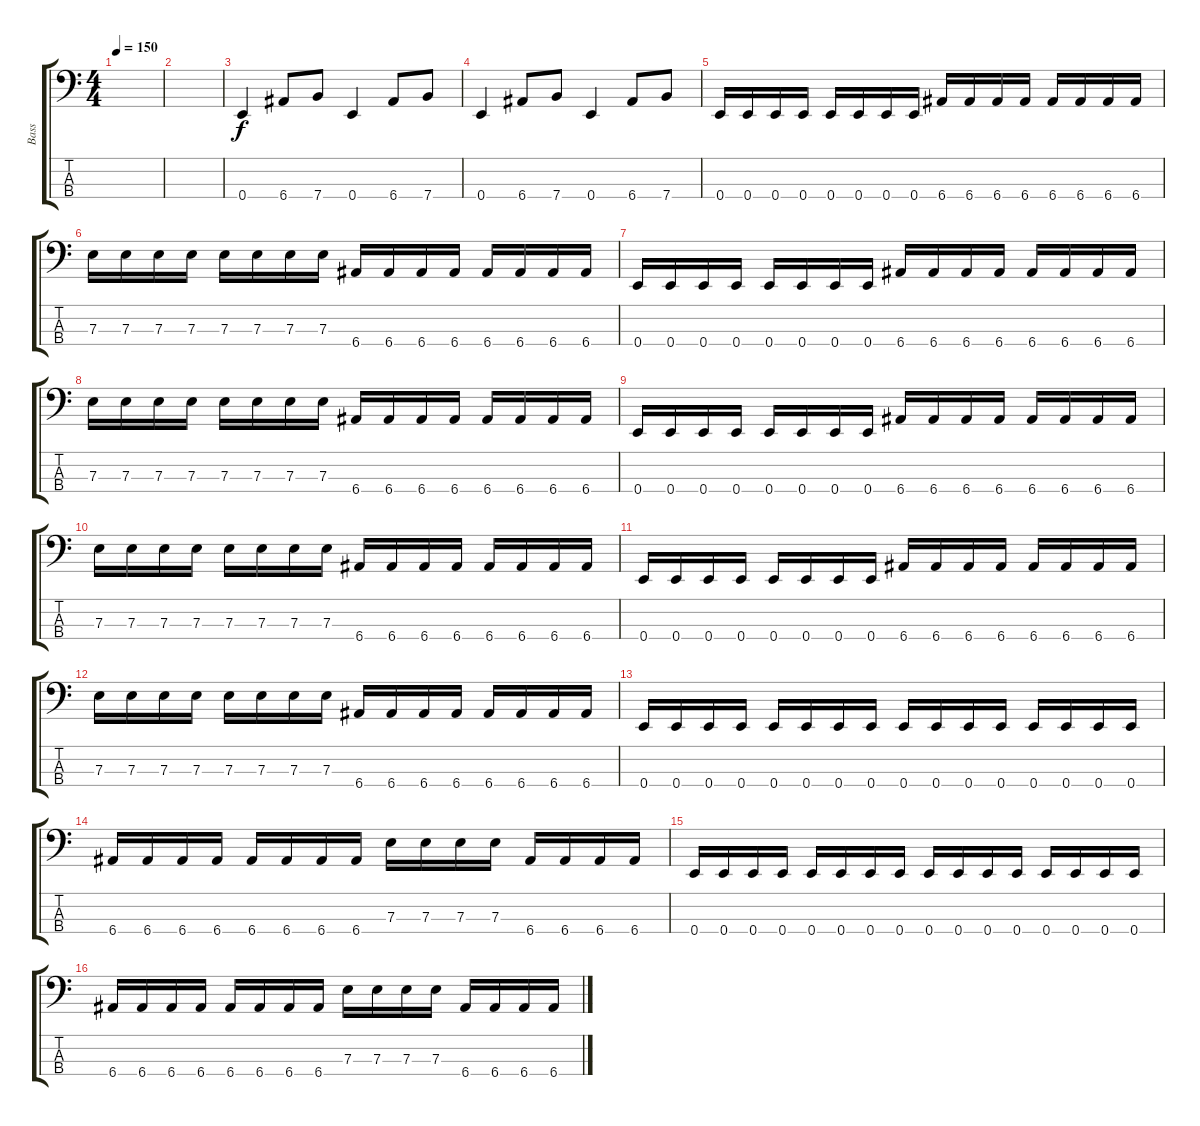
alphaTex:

\track ("Bass" "Bass") {instrument electricbasspick}
\staff {score tabs}
\tuning (G2 D2 A1 E1) {hide}
\ts (4 4)
\tempo 150
\clef f4
\ks c
|
|
0.4.4 6.4.8 7.4.8 0.4.4 6.4.8 7.4.8 |
0.4.4 6.4.8 7.4.8 0.4.4 6.4.8 7.4.8 |
0.4.16 0.4.16 0.4.16 0.4.16 0.4.16 0.4.16 0.4.16 0.4.16 6.4.16 6.4.16 6.4.16 6.4.16 6.4.16 6.4.16 6.4.16 6.4.16 |
7.3.16 7.3.16 7.3.16 7.3.16 7.3.16 7.3.16 7.3.16 7.3.16 6.4.16 6.4.16 6.4.16 6.4.16 6.4.16 6.4.16 6.4.16 6.4.16 |
0.4.16 0.4.16 0.4.16 0.4.16 0.4.16 0.4.16 0.4.16 0.4.16 6.4.16 6.4.16 6.4.16 6.4.16 6.4.16 6.4.16 6.4.16 6.4.16 |
7.3.16 7.3.16 7.3.16 7.3.16 7.3.16 7.3.16 7.3.16 7.3.16 6.4.16 6.4.16 6.4.16 6.4.16 6.4.16 6.4.16 6.4.16 6.4.16 |
0.4.16 0.4.16 0.4.16 0.4.16 0.4.16 0.4.16 0.4.16 0.4.16 6.4.16 6.4.16 6.4.16 6.4.16 6.4.16 6.4.16 6.4.16 6.4.16 |
7.3.16 7.3.16 7.3.16 7.3.16 7.3.16 7.3.16 7.3.16 7.3.16 6.4.16 6.4.16 6.4.16 6.4.16 6.4.16 6.4.16 6.4.16 6.4.16 |
0.4.16 0.4.16 0.4.16 0.4.16 0.4.16 0.4.16 0.4.16 0.4.16 6.4.16 6.4.16 6.4.16 6.4.16 6.4.16 6.4.16 6.4.16 6.4.16 |
7.3.16 7.3.16 7.3.16 7.3.16 7.3.16 7.3.16 7.3.16 7.3.16 6.4.16 6.4.16 6.4.16 6.4.16 6.4.16 6.4.16 6.4.16 6.4.16 |
0.4.16 0.4.16 0.4.16 0.4.16 0.4.16 0.4.16 0.4.16 0.4.16 0.4.16 0.4.16 0.4.16 0.4.16 0.4.16 0.4.16 0.4.16 0.4.16 |
6.4.16 6.4.16 6.4.16 6.4.16 6.4.16 6.4.16 6.4.16 6.4.16 7.3.16 7.3.16 7.3.16 7.3.16 6.4.16 6.4.16 6.4.16 6.4.16 |
0.4.16 0.4.16 0.4.16 0.4.16 0.4.16 0.4.16 0.4.16 0.4.16 0.4.16 0.4.16 0.4.16 0.4.16 0.4.16 0.4.16 0.4.16 0.4.16 |
6.4.16 6.4.16 6.4.16 6.4.16 6.4.16 6.4.16 6.4.16 6.4.16 7.3.16 7.3.16 7.3.16 7.3.16 6.4.16 6.4.16 6.4.16 6.4.16
